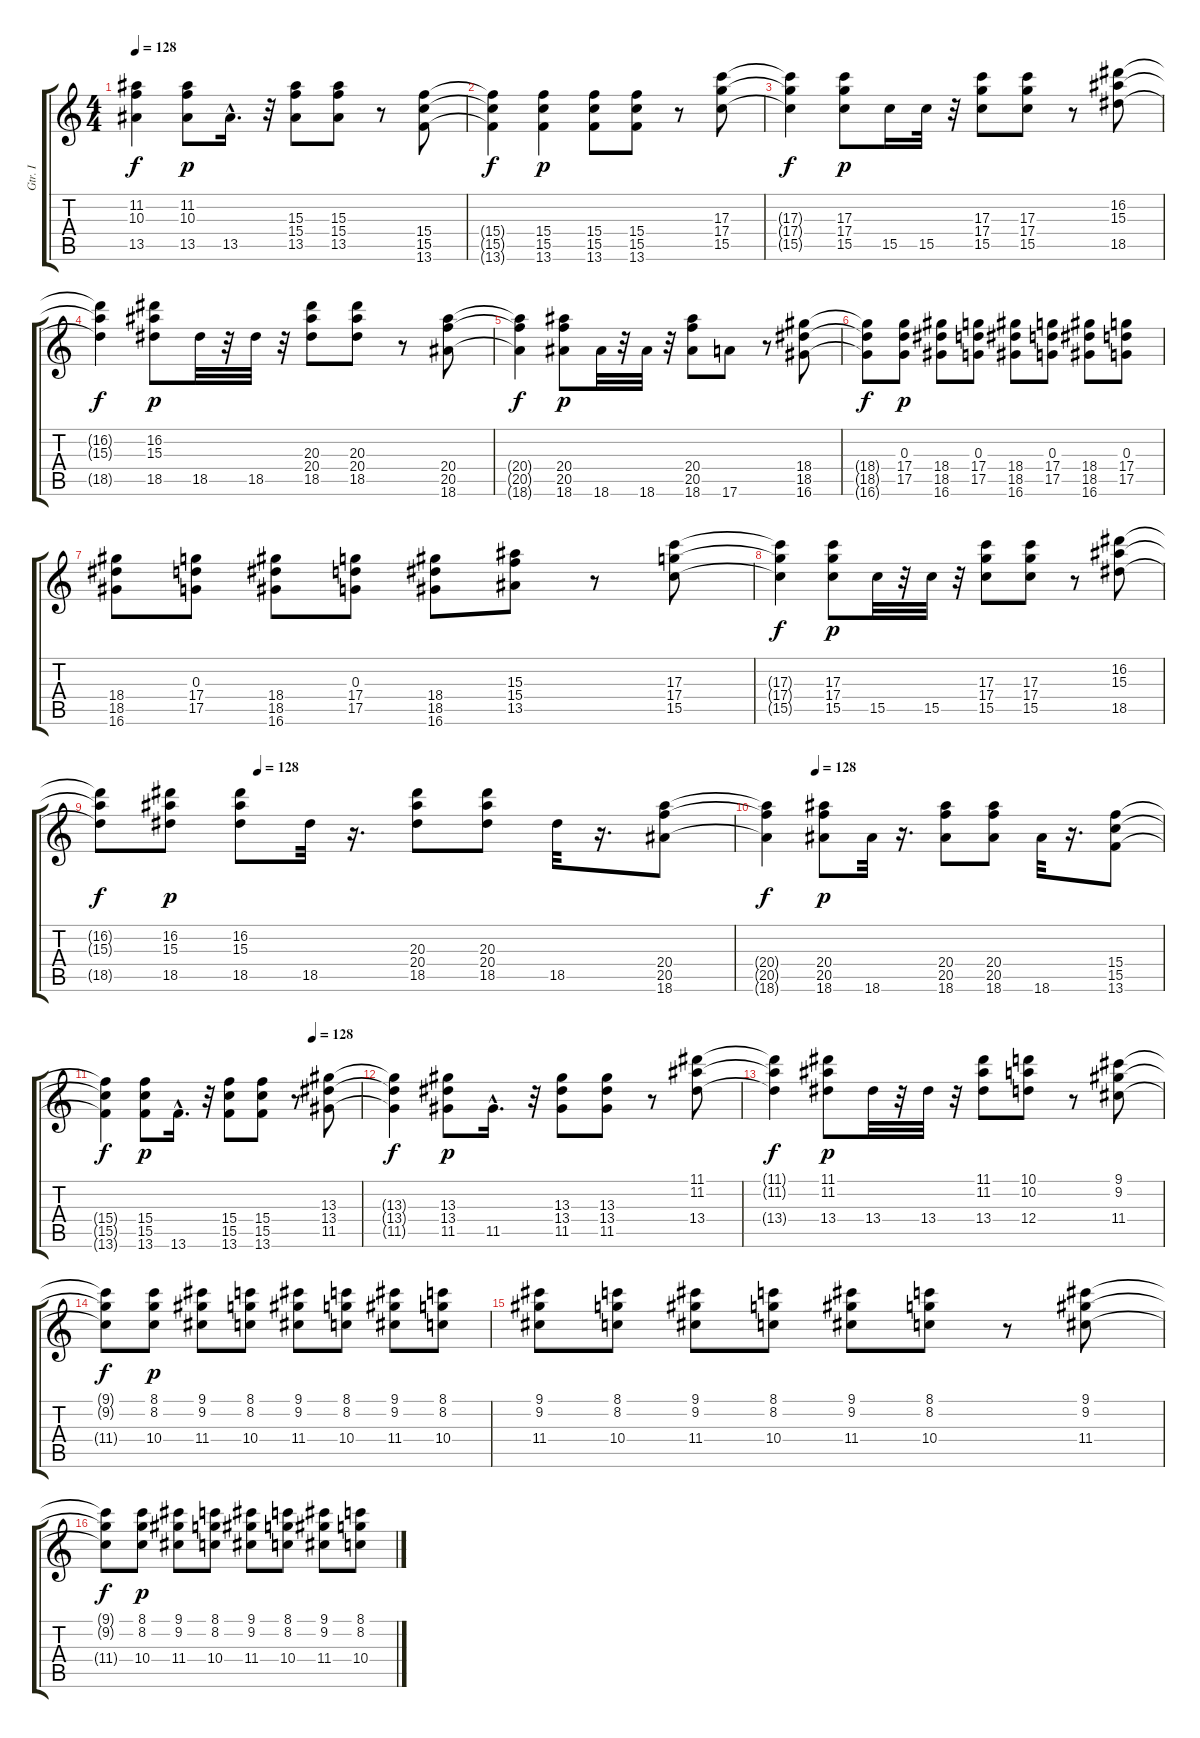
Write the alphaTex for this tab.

\track ("Gtr. I" "Gtr. I") {instrument overdrivenguitar}
\staff {score tabs}
\tuning (E4 B3 G3 D3 A2 E2) {hide}
\ts (4 4)
\tempo 128
\clef g2
\ks c
(11.2{t} 10.3{t} 13.5{t}).4{dy f} (11.2 10.3 13.5).8{dy p} 13.5{hac}.16{d} r.32 (15.3 15.4 13.5).8 (15.3 15.4 13.5).8 r.8 (15.4 15.5 13.6).8 |
(15.4{t} 15.5{t} 13.6{t}).4{dy f} (15.4 15.5 13.6).4{dy p} (15.4 15.5 13.6).8 (15.4 15.5 13.6).8 r.8 (17.3 17.4 15.5).8 |
(17.3{t} 17.4{t} 15.5{t}).4{dy f} (17.3 17.4 15.5).8{dy p} 15.5.16 15.5.32 r.32 (17.3 17.4 15.5).8 (17.3 17.4 15.5).8 r.8 (16.2 15.3 18.5).8 |
(16.2{t} 15.3{t} 18.5{t}).4{dy f} (16.2 15.3 18.5).8{dy p} 18.5.32 r.32 18.5.32 r.32 (20.3 20.4 18.5).8 (20.3 20.4 18.5).8 r.8 (20.4 20.5 18.6).8 |
(20.4{t} 20.5{t} 18.6{t}).4{dy f} (20.4 20.5 18.6).8{dy p} 18.6.32 r.32 18.6.32 r.32 (20.4 20.5 18.6).8 17.6.8 r.8 (18.4 18.5 16.6).8 |
(18.4{t} 18.5{t} 16.6{t}).8{dy f} (0.3 17.4 17.5).8{dy p} (18.4 18.5 16.6).8 (0.3 17.4 17.5).8 (18.4 18.5 16.6).8 (0.3 17.4 17.5).8 (18.4 18.5 16.6).8 (0.3 17.4 17.5).8 |
(18.4 18.5 16.6).8 (0.3 17.4 17.5).8 (18.4 18.5 16.6).8 (0.3 17.4 17.5).8 (18.4 18.5 16.6).8 (15.3 15.4 13.5).8 r.8 (17.3 17.4 15.5).8 |
(17.3{t} 17.4{t} 15.5{t}).4{dy f} (17.3 17.4 15.5).8{dy p} 15.5.32 r.32 15.5.32 r.32 (17.3 17.4 15.5).8 (17.3 17.4 15.5).8 r.8 (16.2 15.3 18.5).8 |
\tempo (128 0.25)
(16.2{t} 15.3{t} 18.5{t}).8{dy f} (16.2 15.3 18.5).8{dy p} (16.2 15.3 18.5).8 18.5.32 r.16{d} (20.3 20.4 18.5).8 (20.3 20.4 18.5).8 18.5.32 r.16{d} (20.4 20.5 18.6).8 |
\tempo (128 0.125)
(20.4{t} 20.5{t} 18.6{t}).4{dy f} (20.4 20.5 18.6).8{dy p} 18.6.32 r.16{d} (20.4 20.5 18.6).8 (20.4 20.5 18.6).8 18.6.32 r.16{d} (15.4 15.5 13.6).8 |
\tempo (128 0.8125)
(15.4{t} 15.5{t} 13.6{t}).4{dy f} (15.4 15.5 13.6).8{dy p} 13.6{hac}.16{d} r.32 (15.4 15.5 13.6).8 (15.4 15.5 13.6).8 r.8 (13.3 13.4 11.5).8 |
(13.3{t} 13.4{t} 11.5{t}).4{dy f} (13.3 13.4 11.5).8{dy p} 11.5{hac}.16{d} r.32 (13.3 13.4 11.5).8 (13.3 13.4 11.5).8 r.8 (11.1 11.2 13.4).8 |
(11.1{t} 11.2{t} 13.4{t}).4{dy f} (11.1 11.2 13.4).8{dy p} 13.4.32 r.32 13.4.32 r.32 (11.1 11.2 13.4).8 (10.1 10.2 12.4).8 r.8 (9.1 9.2 11.4).8 |
(9.1{t} 9.2{t} 11.4{t}).8{dy f} (8.1 8.2 10.4).8{dy p} (9.1 9.2 11.4).8 (8.1 8.2 10.4).8 (9.1 9.2 11.4).8 (8.1 8.2 10.4).8 (9.1 9.2 11.4).8 (8.1 8.2 10.4).8 |
(9.1 9.2 11.4).8 (8.1 8.2 10.4).8 (9.1 9.2 11.4).8 (8.1 8.2 10.4).8 (9.1 9.2 11.4).8 (8.1 8.2 10.4).8 r.8 (9.1 9.2 11.4).8 |
(9.1{t} 9.2{t} 11.4{t}).8{dy f} (8.1 8.2 10.4).8{dy p} (9.1 9.2 11.4).8 (8.1 8.2 10.4).8 (9.1 9.2 11.4).8 (8.1 8.2 10.4).8 (9.1 9.2 11.4).8 (8.1 8.2 10.4).8
